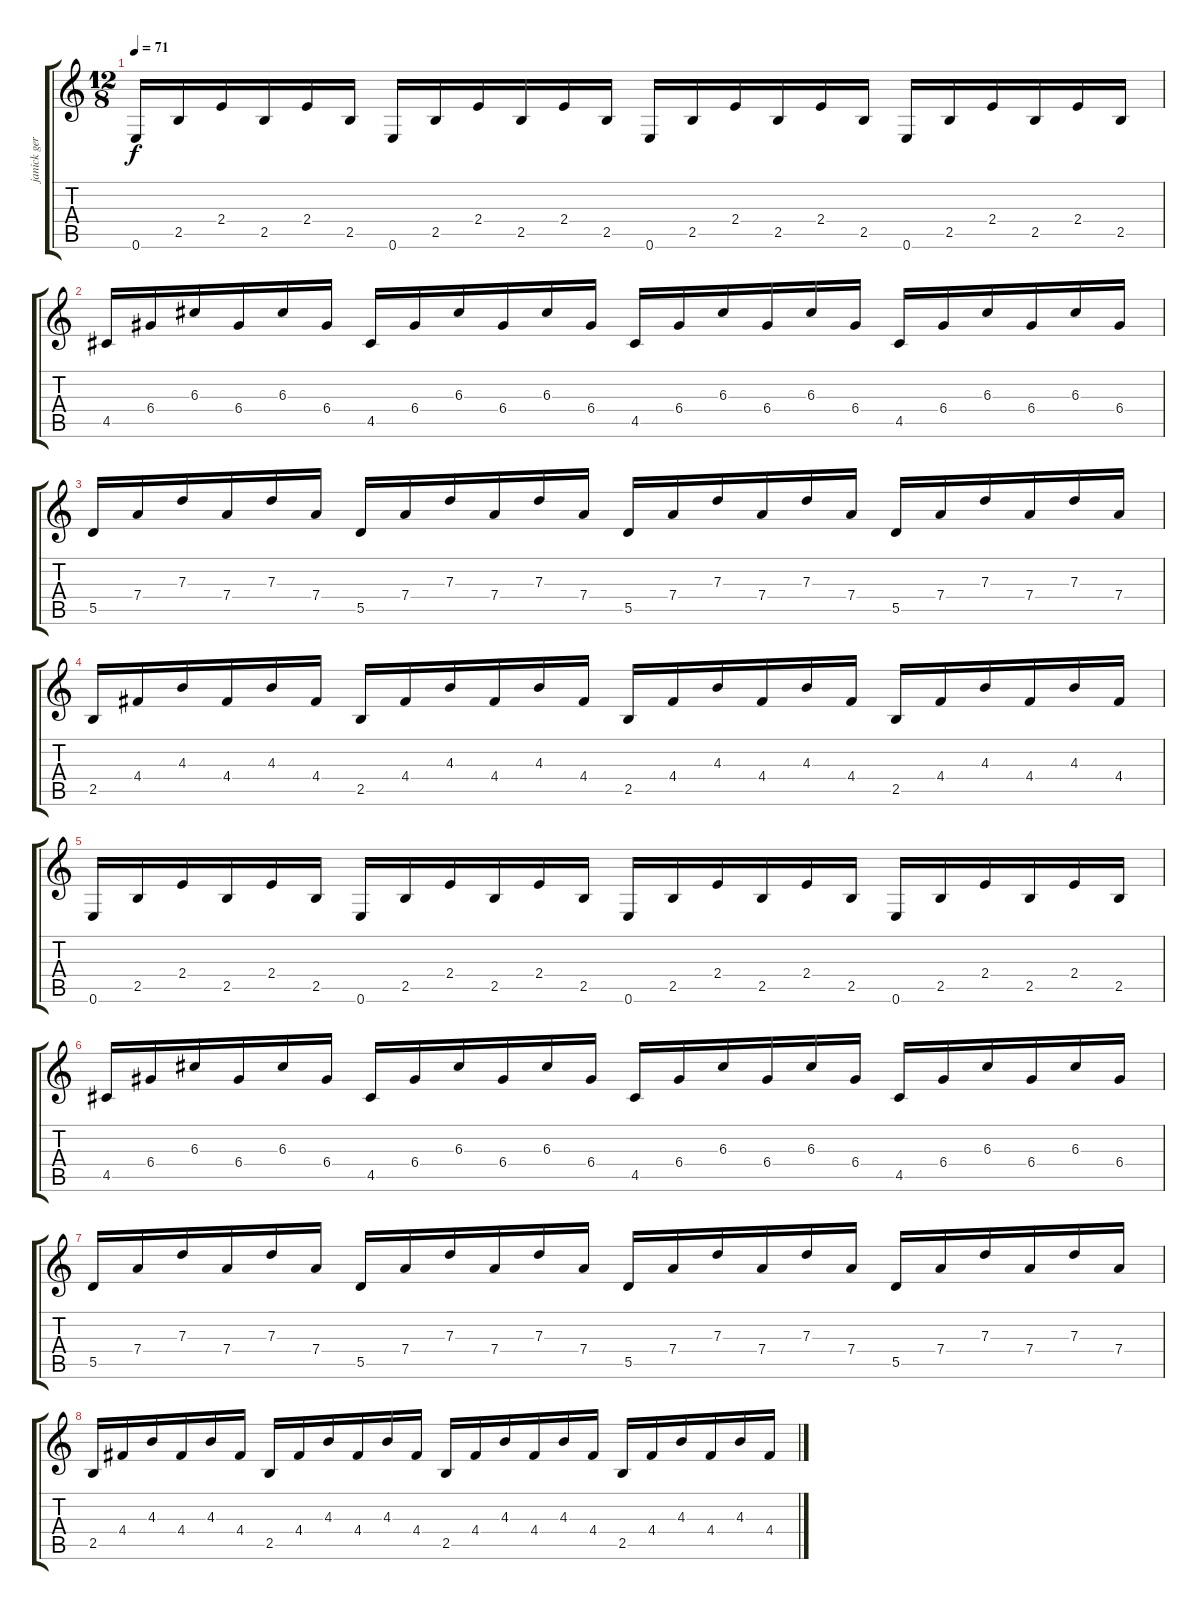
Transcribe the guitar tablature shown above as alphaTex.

\track ("janick gers" "janick ger") {instrument overdrivenguitar}
\staff {score tabs}
\tuning (E4 B3 G3 D3 A2 E2) {hide}
\ts (12 8)
\tempo 71
\clef g2
\ks c
0.6.16{dy f} 2.5.16 2.4.16 2.5.16 2.4.16 2.5.16 0.6.16 2.5.16 2.4.16 2.5.16 2.4.16 2.5.16 0.6.16 2.5.16 2.4.16 2.5.16 2.4.16 2.5.16 0.6.16 2.5.16 2.4.16 2.5.16 2.4.16 2.5.16 |
4.5.16 6.4.16 6.3.16 6.4.16 6.3.16 6.4.16 4.5.16 6.4.16 6.3.16 6.4.16 6.3.16 6.4.16 4.5.16 6.4.16 6.3.16 6.4.16 6.3.16 6.4.16 4.5.16 6.4.16 6.3.16 6.4.16 6.3.16 6.4.16 |
5.5.16 7.4.16 7.3.16 7.4.16 7.3.16 7.4.16 5.5.16 7.4.16 7.3.16 7.4.16 7.3.16 7.4.16 5.5.16 7.4.16 7.3.16 7.4.16 7.3.16 7.4.16 5.5.16 7.4.16 7.3.16 7.4.16 7.3.16 7.4.16 |
2.5.16 4.4.16 4.3.16 4.4.16 4.3.16 4.4.16 2.5.16 4.4.16 4.3.16 4.4.16 4.3.16 4.4.16 2.5.16 4.4.16 4.3.16 4.4.16 4.3.16 4.4.16 2.5.16 4.4.16 4.3.16 4.4.16 4.3.16 4.4.16 |
0.6.16 2.5.16 2.4.16 2.5.16 2.4.16 2.5.16 0.6.16 2.5.16 2.4.16 2.5.16 2.4.16 2.5.16 0.6.16 2.5.16 2.4.16 2.5.16 2.4.16 2.5.16 0.6.16 2.5.16 2.4.16 2.5.16 2.4.16 2.5.16 |
4.5.16 6.4.16 6.3.16 6.4.16 6.3.16 6.4.16 4.5.16 6.4.16 6.3.16 6.4.16 6.3.16 6.4.16 4.5.16 6.4.16 6.3.16 6.4.16 6.3.16 6.4.16 4.5.16 6.4.16 6.3.16 6.4.16 6.3.16 6.4.16 |
5.5.16 7.4.16 7.3.16 7.4.16 7.3.16 7.4.16 5.5.16 7.4.16 7.3.16 7.4.16 7.3.16 7.4.16 5.5.16 7.4.16 7.3.16 7.4.16 7.3.16 7.4.16 5.5.16 7.4.16 7.3.16 7.4.16 7.3.16 7.4.16 |
2.5.16 4.4.16 4.3.16 4.4.16 4.3.16 4.4.16 2.5.16 4.4.16 4.3.16 4.4.16 4.3.16 4.4.16 2.5.16 4.4.16 4.3.16 4.4.16 4.3.16 4.4.16 2.5.16 4.4.16 4.3.16 4.4.16 4.3.16 4.4.16
